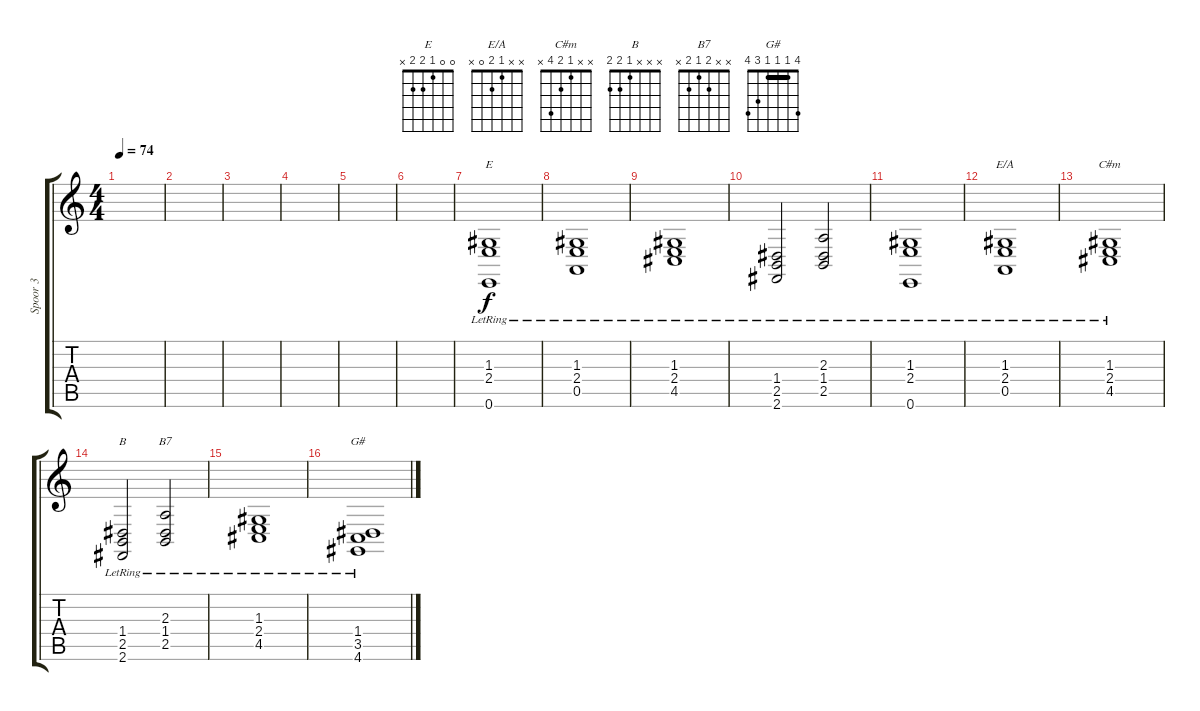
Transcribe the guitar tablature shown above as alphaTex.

\track ("Spoor 3" "Spoor 3") {instrument stringensemble2}
\staff {score tabs}
\tuning (E4 B3 G3 D3 A2 E2) {hide}
\chord ("E" 0 0 1 2 2 x)
\chord ("E/A" x x 1 2 0 x)
\chord ("C#m" x x 1 2 4 x)
\chord ("B" x x x 1 2 2)
\chord ("B7" x x 2 1 2 x)
\chord ("G#" 4 1 1 1 3 4) {barre 1}
\ts (4 4)
\tempo 74
\clef g2
\ks c
|
|
|
|
|
|
(1.3{lr} 2.4{lr} 0.6{lr}).1{ch "E"} |
(1.3{lr} 2.4{lr} 0.5{lr}).1 |
(1.3{lr} 2.4{lr} 4.5{lr}).1 |
(1.4{lr} 2.5{lr} 2.6{lr}).2 (2.3{lr} 1.4{lr} 2.5{lr}).2 |
(1.3{lr} 2.4{lr} 0.6{lr}).1 |
(1.3{lr} 2.4{lr} 0.5{lr}).1{ch "E/A"} |
(1.3{lr} 2.4{lr} 4.5{lr}).1{ch "C#m"} |
(1.4{lr} 2.5{lr} 2.6{lr}).2{ch "B"} (2.3{lr} 1.4{lr} 2.5{lr}).2{ch "B7"} |
(1.3{lr} 2.4{lr} 4.5{lr}).1 |
(1.4{lr} 3.5{lr} 4.6{lr}).1{ch "G#"}
